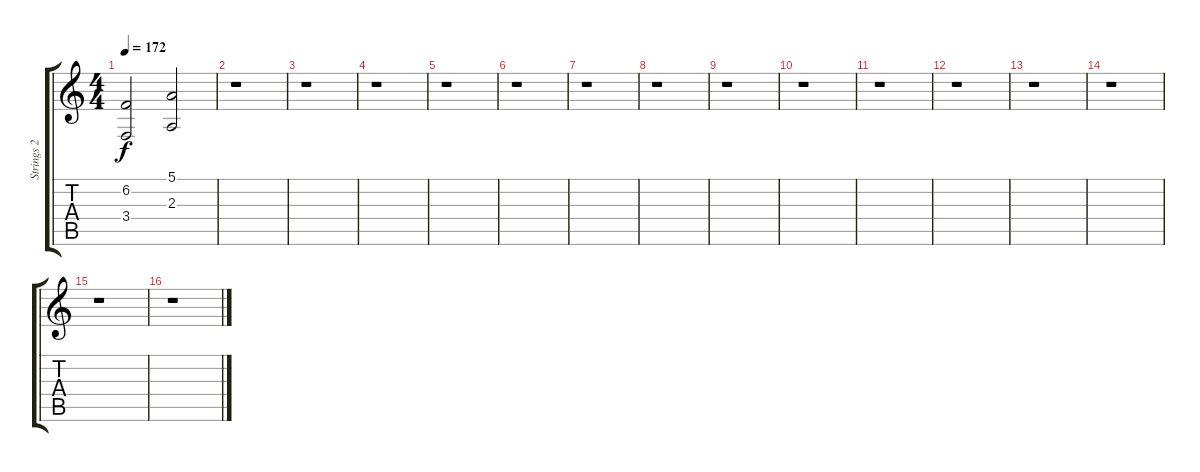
\track ("Strings 2" "Strings 2") {instrument stringensemble1}
\staff {score tabs}
\tuning (E4 B3 G3 D3 A2 E2) {hide}
\ts (4 4)
\tempo 172
\clef g2
\ks c
(6.2 3.4).2{dy f} (5.1 2.3).2 |
r.1 |
r.1 |
r.1 |
r.1 |
\section ("" "")
r.1 |
r.1 |
r.1 |
r.1 |
\section ("" "")
r.1 |
r.1 |
r.1 |
r.1 |
r.1 |
r.1 |
r.1
